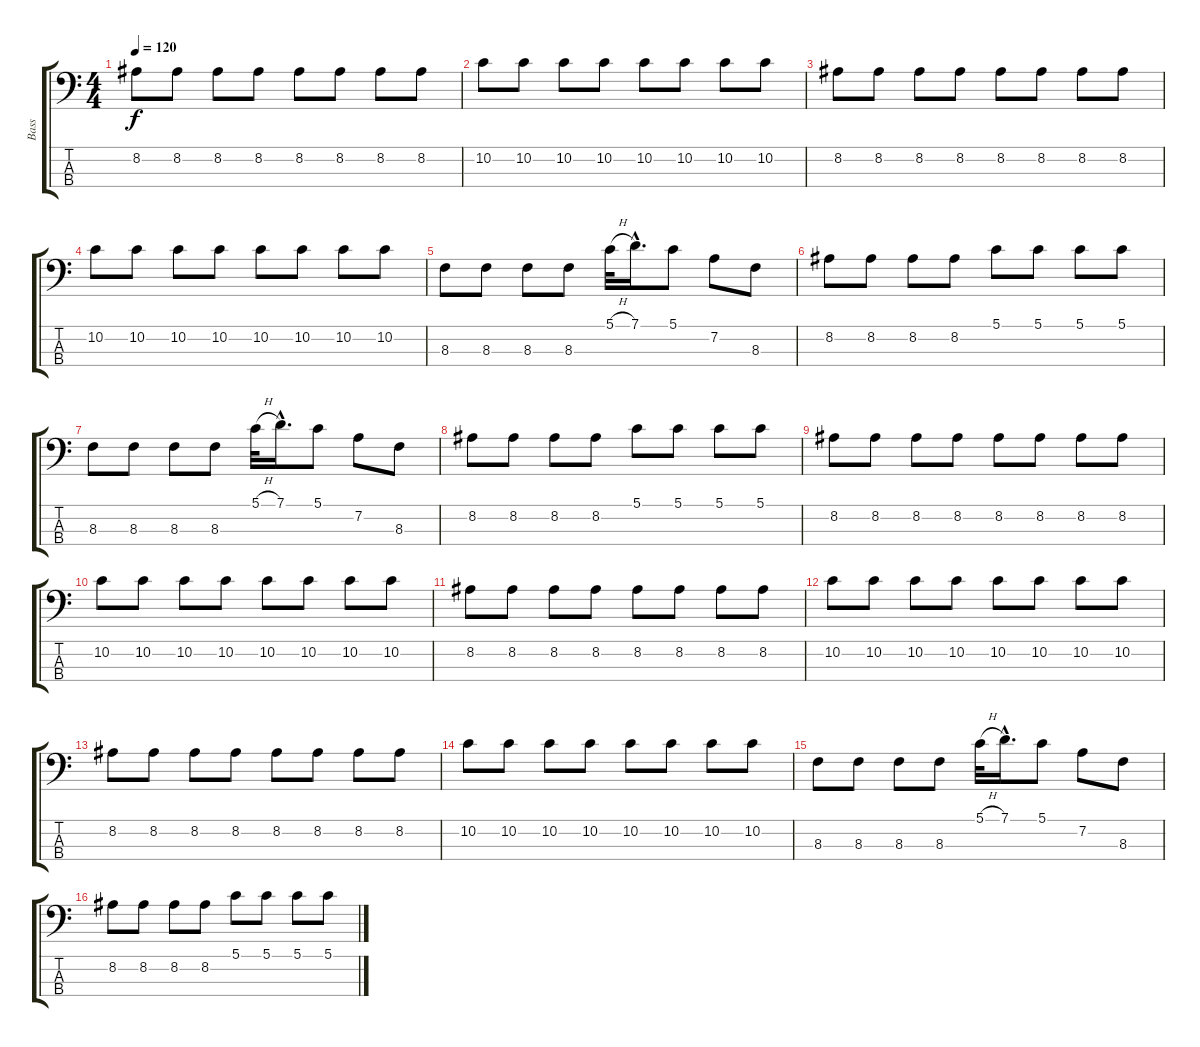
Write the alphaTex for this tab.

\track ("Bass" "Bass") {instrument electricbassfinger}
\staff {score tabs}
\tuning (G2 D2 A1 E1) {hide}
\ts (4 4)
\tempo 120
\clef f4
\ks c
8.2.8{dy f} 8.2.8 8.2.8 8.2.8 8.2.8 8.2.8 8.2.8 8.2.8 |
10.2.8 10.2.8 10.2.8 10.2.8 10.2.8 10.2.8 10.2.8 10.2.8 |
8.2.8 8.2.8 8.2.8 8.2.8 8.2.8 8.2.8 8.2.8 8.2.8 |
10.2.8 10.2.8 10.2.8 10.2.8 10.2.8 10.2.8 10.2.8 10.2.8 |
8.3.8 8.3.8 8.3.8 8.3.8 5.1{h}.32 7.1{hac}.16{d} 5.1.8 7.2.8 8.3.8 |
8.2.8 8.2.8 8.2.8 8.2.8 5.1.8 5.1.8 5.1.8 5.1.8 |
8.3.8 8.3.8 8.3.8 8.3.8 5.1{h}.32 7.1{hac}.16{d} 5.1.8 7.2.8 8.3.8 |
8.2.8 8.2.8 8.2.8 8.2.8 5.1.8 5.1.8 5.1.8 5.1.8 |
8.2.8 8.2.8 8.2.8 8.2.8 8.2.8 8.2.8 8.2.8 8.2.8 |
10.2.8 10.2.8 10.2.8 10.2.8 10.2.8 10.2.8 10.2.8 10.2.8 |
8.2.8 8.2.8 8.2.8 8.2.8 8.2.8 8.2.8 8.2.8 8.2.8 |
10.2.8 10.2.8 10.2.8 10.2.8 10.2.8 10.2.8 10.2.8 10.2.8 |
8.2.8 8.2.8 8.2.8 8.2.8 8.2.8 8.2.8 8.2.8 8.2.8 |
10.2.8 10.2.8 10.2.8 10.2.8 10.2.8 10.2.8 10.2.8 10.2.8 |
8.3.8 8.3.8 8.3.8 8.3.8 5.1{h}.32 7.1{hac}.16{d} 5.1.8 7.2.8 8.3.8 |
8.2.8 8.2.8 8.2.8 8.2.8 5.1.8 5.1.8 5.1.8 5.1.8
